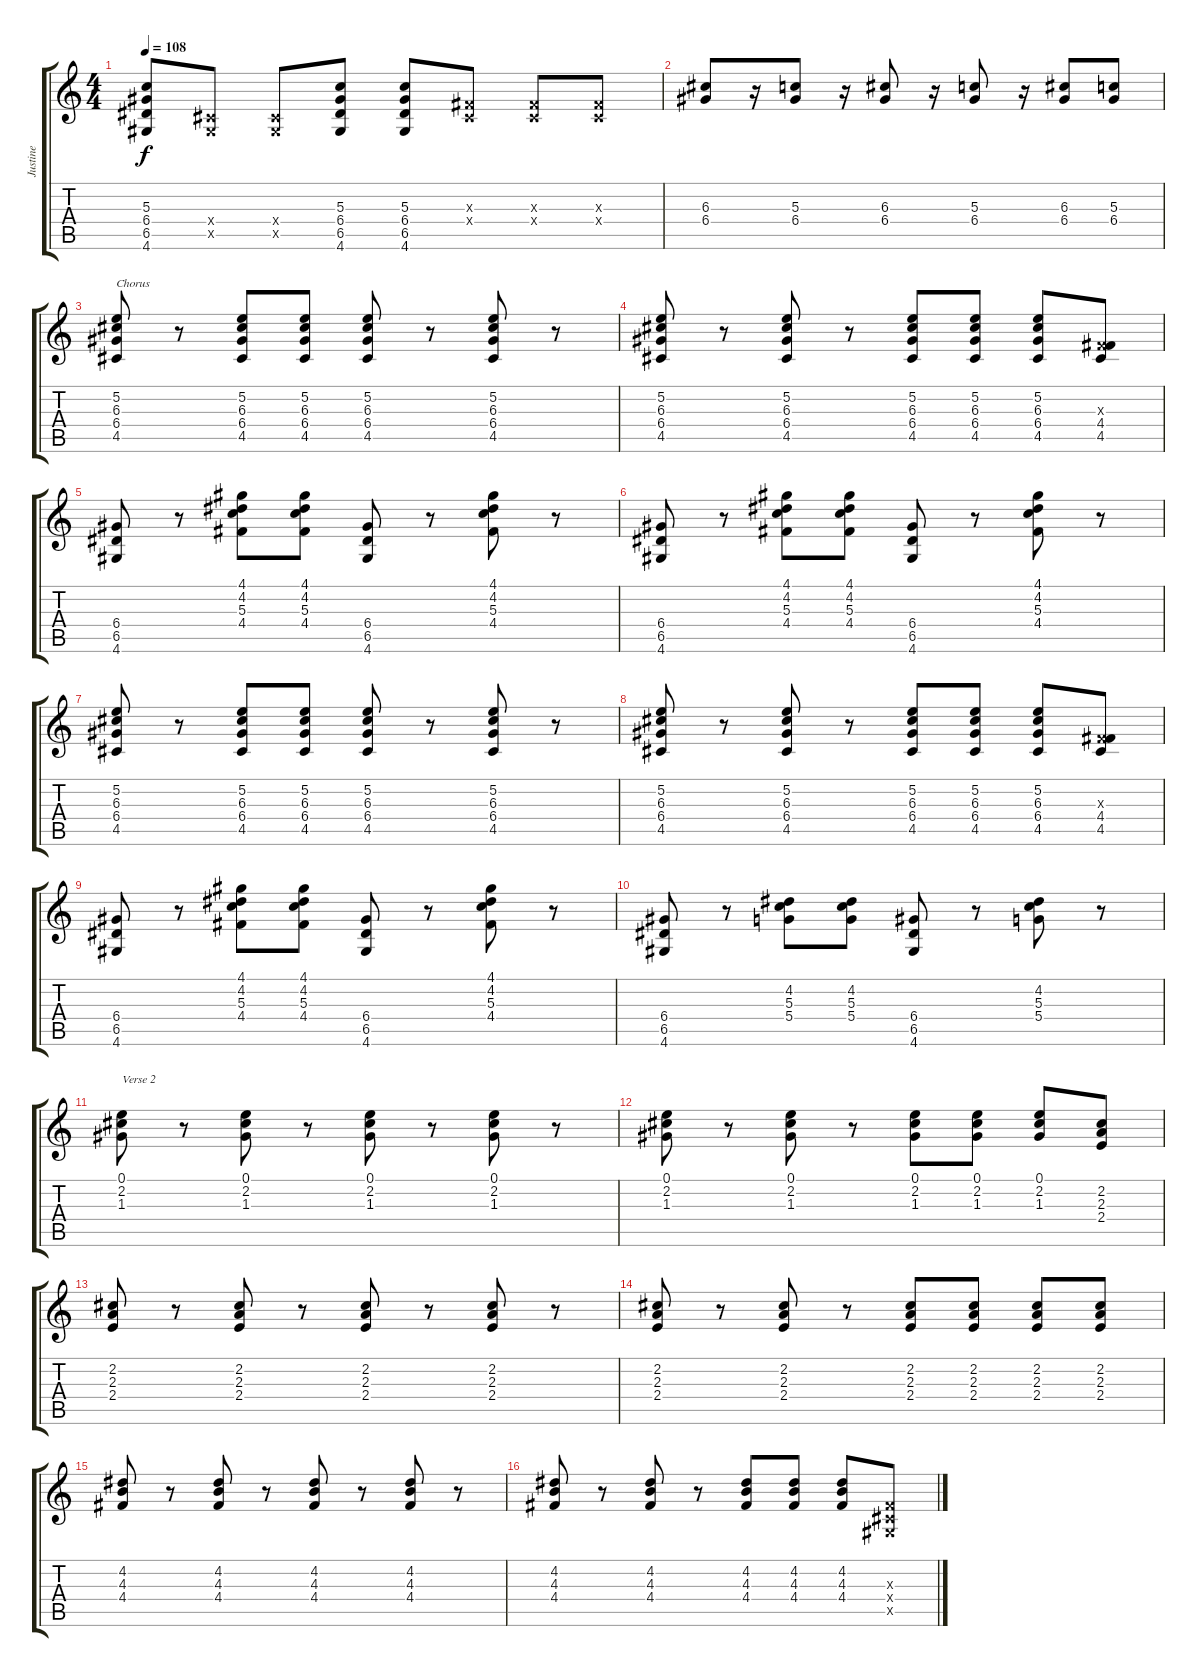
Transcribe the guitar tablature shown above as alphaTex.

\track ("Justine" "Justine") {instrument distortionguitar}
\staff {score tabs}
\tuning (E4 B3 G3 D3 A2 E2) {hide}
\ts (4 4)
\tempo 108
\clef g2
\ks c
(5.3 6.4 6.5 4.6).8{dy f} (-1.4{x} -1.5{x}).8 (-1.4{x} -1.5{x}).8 (5.3 6.4 6.5 4.6).8 (5.3 6.4 6.5 4.6).8 (-1.3{x} -1.4{x}).8 (-1.3{x} -1.4{x}).8 (-1.3{x} -1.4{x}).8 |
(6.3 6.4).8 r.16 (5.3 6.4).8 r.16 (6.3 6.4).8 r.16 (5.3 6.4).8 r.16 (6.3 6.4).8 (5.3 6.4).8 |
(5.2 6.3 6.4 4.5).8{txt "Chorus"} r.8 (5.2 6.3 6.4 4.5).8 (5.2 6.3 6.4 4.5).8 (5.2 6.3 6.4 4.5).8 r.8 (5.2 6.3 6.4 4.5).8 r.8 |
(5.2 6.3 6.4 4.5).8 r.8 (5.2 6.3 6.4 4.5).8 r.8 (5.2 6.3 6.4 4.5).8 (5.2 6.3 6.4 4.5).8 (5.2 6.3 6.4 4.5).8 (-1.3{x} 4.4 4.5).8 |
(6.4 6.5 4.6).8 r.8 (4.1 4.2 5.3 4.4).8 (4.1 4.2 5.3 4.4).8 (6.4 6.5 4.6).8 r.8 (4.1 4.2 5.3 4.4).8 r.8 |
(6.4 6.5 4.6).8 r.8 (4.1 4.2 5.3 4.4).8 (4.1 4.2 5.3 4.4).8 (6.4 6.5 4.6).8 r.8 (4.1 4.2 5.3 4.4).8 r.8 |
(5.2 6.3 6.4 4.5).8 r.8 (5.2 6.3 6.4 4.5).8 (5.2 6.3 6.4 4.5).8 (5.2 6.3 6.4 4.5).8 r.8 (5.2 6.3 6.4 4.5).8 r.8 |
(5.2 6.3 6.4 4.5).8 r.8 (5.2 6.3 6.4 4.5).8 r.8 (5.2 6.3 6.4 4.5).8 (5.2 6.3 6.4 4.5).8 (5.2 6.3 6.4 4.5).8 (-1.3{x} 4.4 4.5).8 |
(6.4 6.5 4.6).8 r.8 (4.1 4.2 5.3 4.4).8 (4.1 4.2 5.3 4.4).8 (6.4 6.5 4.6).8 r.8 (4.1 4.2 5.3 4.4).8 r.8 |
(6.4 6.5 4.6).8 r.8 (4.2 5.3 5.4).8 (4.2 5.3 5.4).8 (6.4 6.5 4.6).8 r.8 (4.2 5.3 5.4).8 r.8 |
(0.1 2.2 1.3).8{txt "Verse 2"} r.8 (0.1 2.2 1.3).8 r.8 (0.1 2.2 1.3).8 r.8 (0.1 2.2 1.3).8 r.8 |
(0.1 2.2 1.3).8 r.8 (0.1 2.2 1.3).8 r.8 (0.1 2.2 1.3).8 (0.1 2.2 1.3).8 (0.1 2.2 1.3).8 (2.2 2.3 2.4).8 |
(2.2 2.3 2.4).8 r.8 (2.2 2.3 2.4).8 r.8 (2.2 2.3 2.4).8 r.8 (2.2 2.3 2.4).8 r.8 |
(2.2 2.3 2.4).8 r.8 (2.2 2.3 2.4).8 r.8 (2.2 2.3 2.4).8 (2.2 2.3 2.4).8 (2.2 2.3 2.4).8 (2.2 2.3 2.4).8 |
(4.2 4.3 4.4).8 r.8 (4.2 4.3 4.4).8 r.8 (4.2 4.3 4.4).8 r.8 (4.2 4.3 4.4).8 r.8 |
(4.2 4.3 4.4).8 r.8 (4.2 4.3 4.4).8 r.8 (4.2 4.3 4.4).8 (4.2 4.3 4.4).8 (4.2 4.3 4.4).8 (-1.3{x} -1.4{x} -1.5{x}).8
